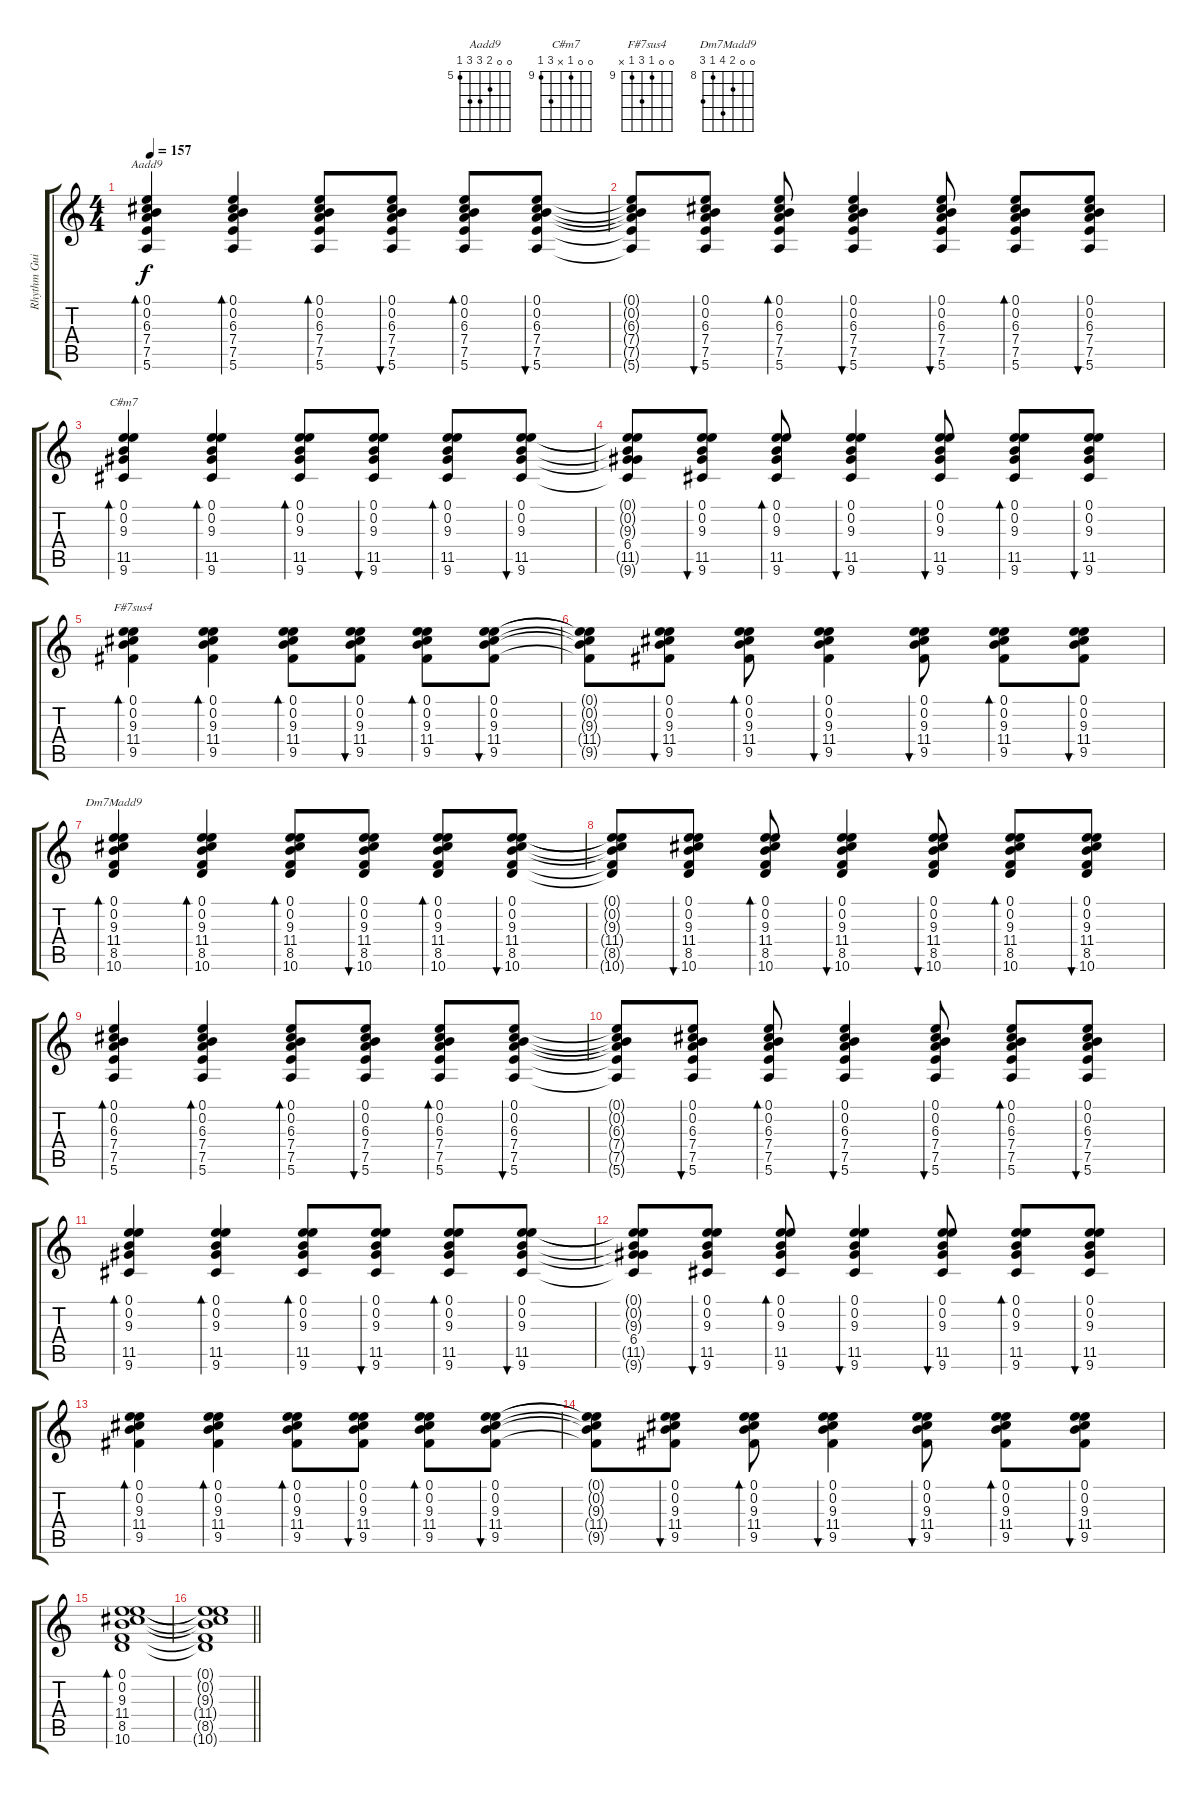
\track ("Rhythm Guitar" "Rhythm Gui") {instrument acousticguitarsteel}
\staff {score tabs}
\tuning (E4 B3 G3 D3 A2 E2) {hide}
\chord ("Aadd9" 0 0 6 7 7 5) {firstfret 5}
\chord ("C#m7" 0 0 9 x 11 9) {firstfret 9}
\chord ("F#7sus4" 0 0 9 11 9 x) {firstfret 9}
\chord ("Dm7Madd9" 0 0 9 11 8 10) {firstfret 8}
\ts (4 4)
\tempo 157
\clef g2
\ks c
(0.1 0.2 6.3 7.4 7.5 5.6).4{bd 30 ch "Aadd9" dy f instrument acousticguitarsteel} (0.1 0.2 6.3 7.4 7.5 5.6).4{bd 30} (0.1 0.2 6.3 7.4 7.5 5.6).8{bd 30} (0.1 0.2 6.3 7.4 7.5 5.6).8{bu 30} (0.1 0.2 6.3 7.4 7.5 5.6).8{bd 30} (0.1 0.2 6.3 7.4 7.5 5.6).8{bu 30} |
(0.1{t} 0.2{t} 6.3{t} 7.4{t} 7.5{t} 5.6{t}).8 (0.1 0.2 6.3 7.4 7.5 5.6).8{bu 30} (0.1 0.2 6.3 7.4 7.5 5.6).8{bd 30} (0.1 0.2 6.3 7.4 7.5 5.6).4{bu 30} (0.1 0.2 6.3 7.4 7.5 5.6).8{bu 30} (0.1 0.2 6.3 7.4 7.5 5.6).8{bd 30} (0.1 0.2 6.3 7.4 7.5 5.6).8{bu 30} |
(0.1 0.2 9.3 11.5 9.6).4{bd 30 ch "C#m7"} (0.1 0.2 9.3 11.5 9.6).4{bd 30} (0.1 0.2 9.3 11.5 9.6).8{bd 30} (0.1 0.2 9.3 11.5 9.6).8{bu 30} (0.1 0.2 9.3 11.5 9.6).8{bd 30} (0.1 0.2 9.3 11.5 9.6).8{bu 30} |
(0.1{t} 0.2{t} 9.3{t} 6.4 11.5{t} 9.6{t}).8 (0.1 0.2 9.3 11.5 9.6).8{bu 30} (0.1 0.2 9.3 11.5 9.6).8{bd 30} (0.1 0.2 9.3 11.5 9.6).4{bu 30} (0.1 0.2 9.3 11.5 9.6).8{bu 30} (0.1 0.2 9.3 11.5 9.6).8{bd 30} (0.1 0.2 9.3 11.5 9.6).8{bu 30} |
(0.1 0.2 9.3 11.4 9.5).4{bd 30 ch "F#7sus4"} (0.1 0.2 9.3 11.4 9.5).4{bd 30} (0.1 0.2 9.3 11.4 9.5).8{bd 30} (0.1 0.2 9.3 11.4 9.5).8{bu 30} (0.1 0.2 9.3 11.4 9.5).8{bd 30} (0.1 0.2 9.3 11.4 9.5).8{bu 30} |
(0.1{t} 0.2{t} 9.3{t} 11.4{t} 9.5{t}).8 (0.1 0.2 9.3 11.4 9.5).8{bu 30} (0.1 0.2 9.3 11.4 9.5).8{bd 30} (0.1 0.2 9.3 11.4 9.5).4{bu 30} (0.1 0.2 9.3 11.4 9.5).8{bu 30} (0.1 0.2 9.3 11.4 9.5).8{bd 30} (0.1 0.2 9.3 11.4 9.5).8{bu 30} |
(0.1 0.2 9.3 11.4 8.5 10.6).4{bd 30 ch "Dm7Madd9"} (0.1 0.2 9.3 11.4 8.5 10.6).4{bd 30} (0.1 0.2 9.3 11.4 8.5 10.6).8{bd 30} (0.1 0.2 9.3 11.4 8.5 10.6).8{bu 30} (0.1 0.2 9.3 11.4 8.5 10.6).8{bd 30} (0.1 0.2 9.3 11.4 8.5 10.6).8{bu 30} |
(0.1{t} 0.2{t} 9.3{t} 11.4{t} 8.5{t} 10.6{t}).8 (0.1 0.2 9.3 11.4 8.5 10.6).8{bu 30} (0.1 0.2 9.3 11.4 8.5 10.6).8{bd 30} (0.1 0.2 9.3 11.4 8.5 10.6).4{bu 30} (0.1 0.2 9.3 11.4 8.5 10.6).8{bu 30} (0.1 0.2 9.3 11.4 8.5 10.6).8{bd 30} (0.1 0.2 9.3 11.4 8.5 10.6).8{bu 30} |
(0.1 0.2 6.3 7.4 7.5 5.6).4{bd 30} (0.1 0.2 6.3 7.4 7.5 5.6).4{bd 30} (0.1 0.2 6.3 7.4 7.5 5.6).8{bd 30} (0.1 0.2 6.3 7.4 7.5 5.6).8{bu 30} (0.1 0.2 6.3 7.4 7.5 5.6).8{bd 30} (0.1 0.2 6.3 7.4 7.5 5.6).8{bu 30} |
(0.1{t} 0.2{t} 6.3{t} 7.4{t} 7.5{t} 5.6{t}).8 (0.1 0.2 6.3 7.4 7.5 5.6).8{bu 30} (0.1 0.2 6.3 7.4 7.5 5.6).8{bd 30} (0.1 0.2 6.3 7.4 7.5 5.6).4{bu 30} (0.1 0.2 6.3 7.4 7.5 5.6).8{bu 30} (0.1 0.2 6.3 7.4 7.5 5.6).8{bd 30} (0.1 0.2 6.3 7.4 7.5 5.6).8{bu 30} |
(0.1 0.2 9.3 11.5 9.6).4{bd 30} (0.1 0.2 9.3 11.5 9.6).4{bd 30} (0.1 0.2 9.3 11.5 9.6).8{bd 30} (0.1 0.2 9.3 11.5 9.6).8{bu 30} (0.1 0.2 9.3 11.5 9.6).8{bd 30} (0.1 0.2 9.3 11.5 9.6).8{bu 30} |
(0.1{t} 0.2{t} 9.3{t} 6.4 11.5{t} 9.6{t}).8 (0.1 0.2 9.3 11.5 9.6).8{bu 30} (0.1 0.2 9.3 11.5 9.6).8{bd 30} (0.1 0.2 9.3 11.5 9.6).4{bu 30} (0.1 0.2 9.3 11.5 9.6).8{bu 30} (0.1 0.2 9.3 11.5 9.6).8{bd 30} (0.1 0.2 9.3 11.5 9.6).8{bu 30} |
(0.1 0.2 9.3 11.4 9.5).4{bd 30} (0.1 0.2 9.3 11.4 9.5).4{bd 30} (0.1 0.2 9.3 11.4 9.5).8{bd 30} (0.1 0.2 9.3 11.4 9.5).8{bu 30} (0.1 0.2 9.3 11.4 9.5).8{bd 30} (0.1 0.2 9.3 11.4 9.5).8{bu 30} |
(0.1{t} 0.2{t} 9.3{t} 11.4{t} 9.5{t}).8 (0.1 0.2 9.3 11.4 9.5).8{bu 30} (0.1 0.2 9.3 11.4 9.5).8{bd 30} (0.1 0.2 9.3 11.4 9.5).4{bu 30} (0.1 0.2 9.3 11.4 9.5).8{bu 30} (0.1 0.2 9.3 11.4 9.5).8{bd 30} (0.1 0.2 9.3 11.4 9.5).8{bu 30} |
(0.1 0.2 9.3 11.4 8.5 10.6).1{bd 30} |
\barLineRight lightlight
(0.1{t} 0.2{t} 9.3{t} 11.4{t} 8.5{t} 10.6{t}).1
